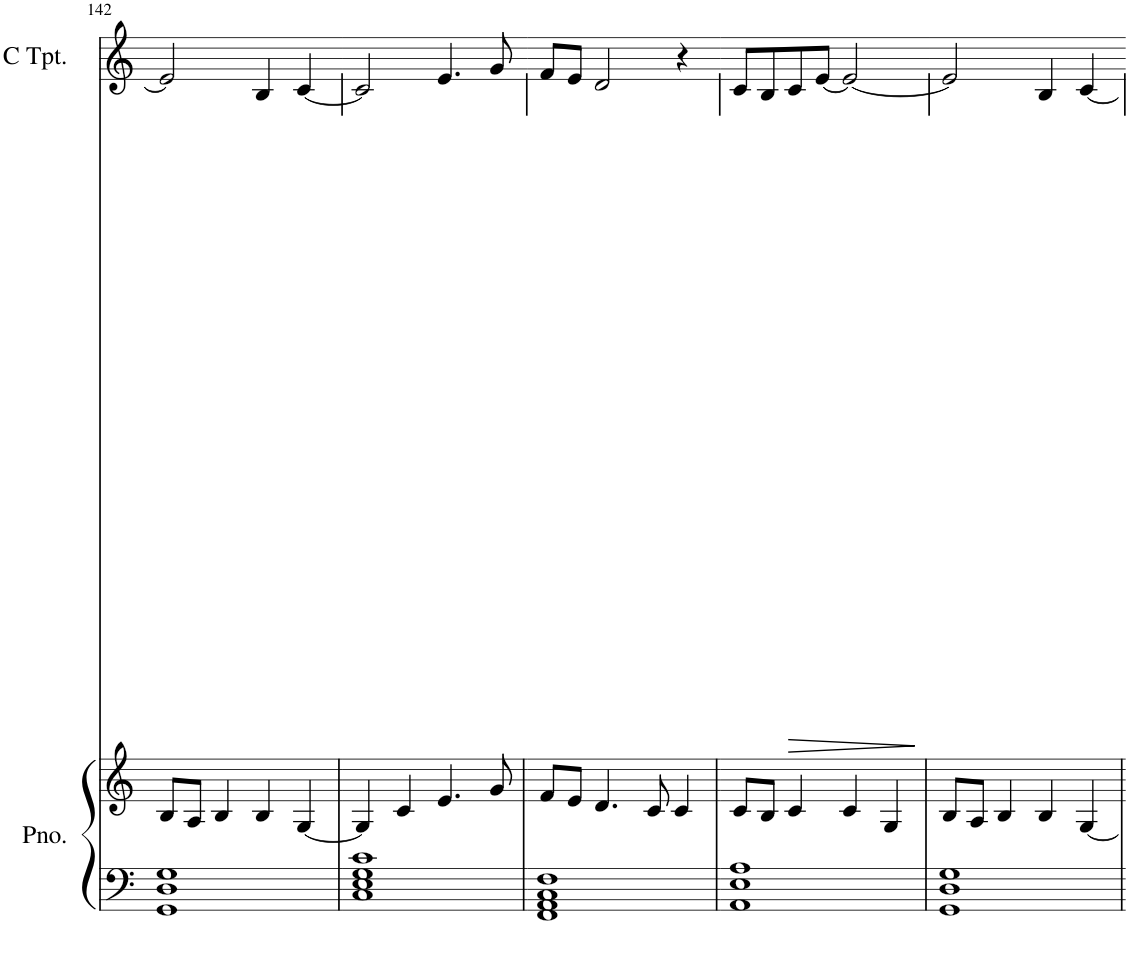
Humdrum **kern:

**kern	**kern	**kern	**dynam
*part2	*part2	*part1	*part1
*staff3	*staff2	*staff1	*staff1
*I"Piano	*	*I"C Trumpet	*
*I'Pno.	*	*I'C Tpt.	*
!!LO:PB:g=z
*clefF4	*clefG2	*clefG2	*
*k[]	*k[]	*k[]	*
*M4/4	*M4/4	*M4/4	*
=142	=142	=142	=142
1GG 1D 1G	8B/L	2e/]	.
.	8A/J	.	.
.	4B/	.	.
.	4B/	4B/	.
.	[4G/	[4c/	.
=143	=143	=143	=143
1C 1E 1G 1c	4G/]	2c/]	.
.	4c/	.	.
.	4.e/	4.e/	.
.	8g/	8g/	.
=144	=144	=144	=144
1FF 1AA 1C 1F	8f/L	8f/L	.
.	8e/J	8e/J	.
.	4.d/	2d/	.
.	8c/	.	.
.	4c/	4r	.
=145	=145	=145	=145
1AA 1E 1A	8c/L	8c/L	.
.	8B/J	8B/	.
!	!	!	!LO:HP:b
.	4c/	8c/	>
.	.	[8e/J	.
.	4c/	2e/_	.
.	4G/	.	.
.	.	.	]
=146	=146	=146	=146
1GG 1D 1G	8B/L	2e/]	.
.	8A/J	.	.
.	4B/	.	.
.	4B/	4B/	.
.	[4G/	[4c/	.
=	=	=	=
*-	*-	*-	*-
